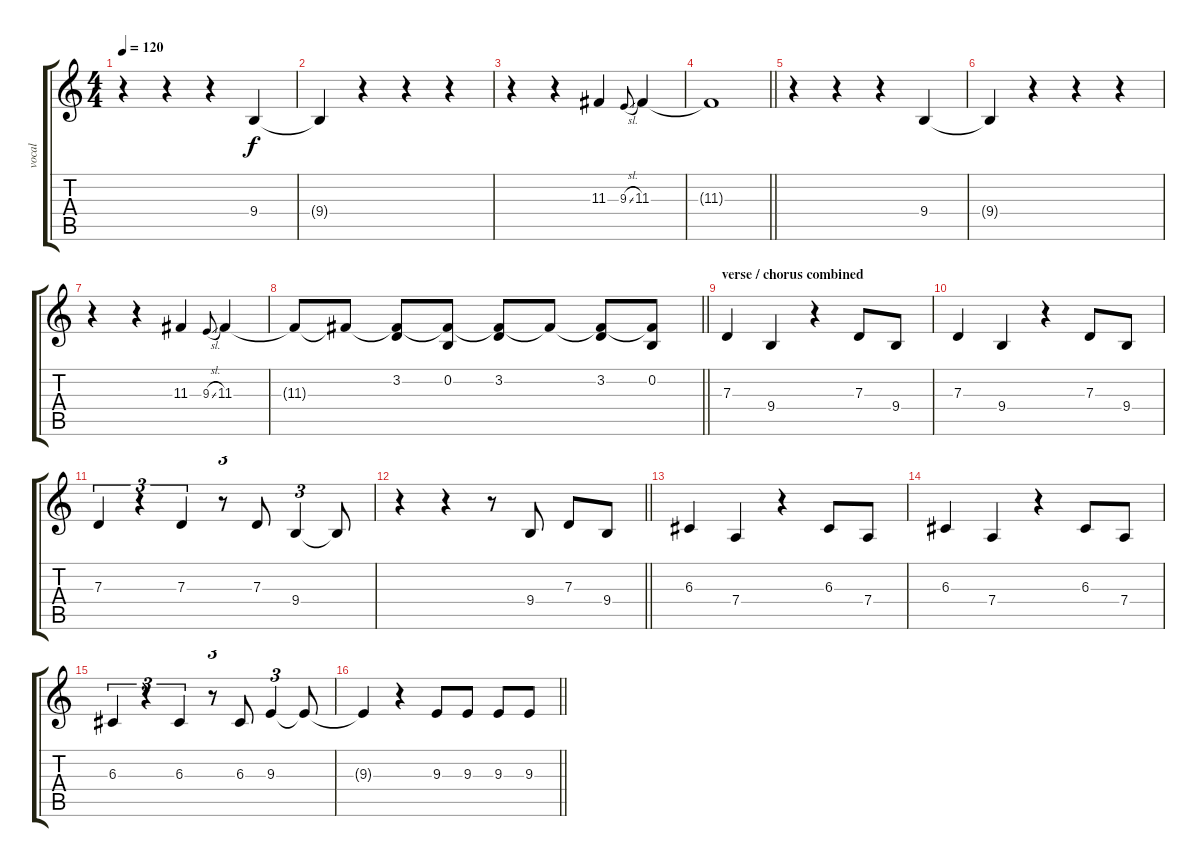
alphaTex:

\track ("vocal" "vocal") {instrument tenorsax}
\staff {score tabs}
\tuning (E4 B3 G3 D3 A2 E2) {hide}
\ts (4 4)
\tempo 120
\clef g2
\ks c
r.4{dy f} r.4 r.4 9.4.4 |
9.4{t}.4 r.4 r.4 r.4 |
r.4 r.4 11.3.4 9.3{sl}.8{gr onbeat} 11.3.4 |
\barLineRight lightlight
11.3{t}.1 |
r.4 r.4 r.4 9.4.4 |
9.4{t}.4 r.4 r.4 r.4 |
r.4 r.4 11.3.4 9.3{sl}.8{gr onbeat} 11.3.4 |
\barLineRight lightlight
11.3{t}.8 11.3{t}.8 (3.2 11.3{t}).8 (0.2 11.3{t}).8 (3.2 11.3{t}).8 11.3{t}.8 (3.2 11.3{t}).8 (0.2 11.3{t}).8 |
\section ("" "verse / chorus combined")
7.3.4 9.4.4 r.4 7.3.8 9.4.8 |
7.3.4 9.4.4 r.4 7.3.8 9.4.8 |
7.3.4{tu (3 2)} r.4{tu (3 2)} 7.3.4{tu (3 2)} r.8{tu (3 2)} 7.3.8 9.4.4{tu (3 2)} 9.4{t}.8 |
\barLineRight lightlight
r.4 r.4 r.8 9.4.8 7.3.8 9.4.8 |
6.3.4 7.4.4 r.4 6.3.8 7.4.8 |
6.3.4 7.4.4 r.4 6.3.8 7.4.8 |
6.3.4{tu (3 2)} r.4{tu (3 2)} 6.3.4{tu (3 2)} r.8{tu (3 2)} 6.3.8 9.3.4{tu (3 2)} 9.3{t}.8 |
\barLineRight lightlight
9.3{t}.4 r.4 9.3.8 9.3.8 9.3.8 9.3.8
